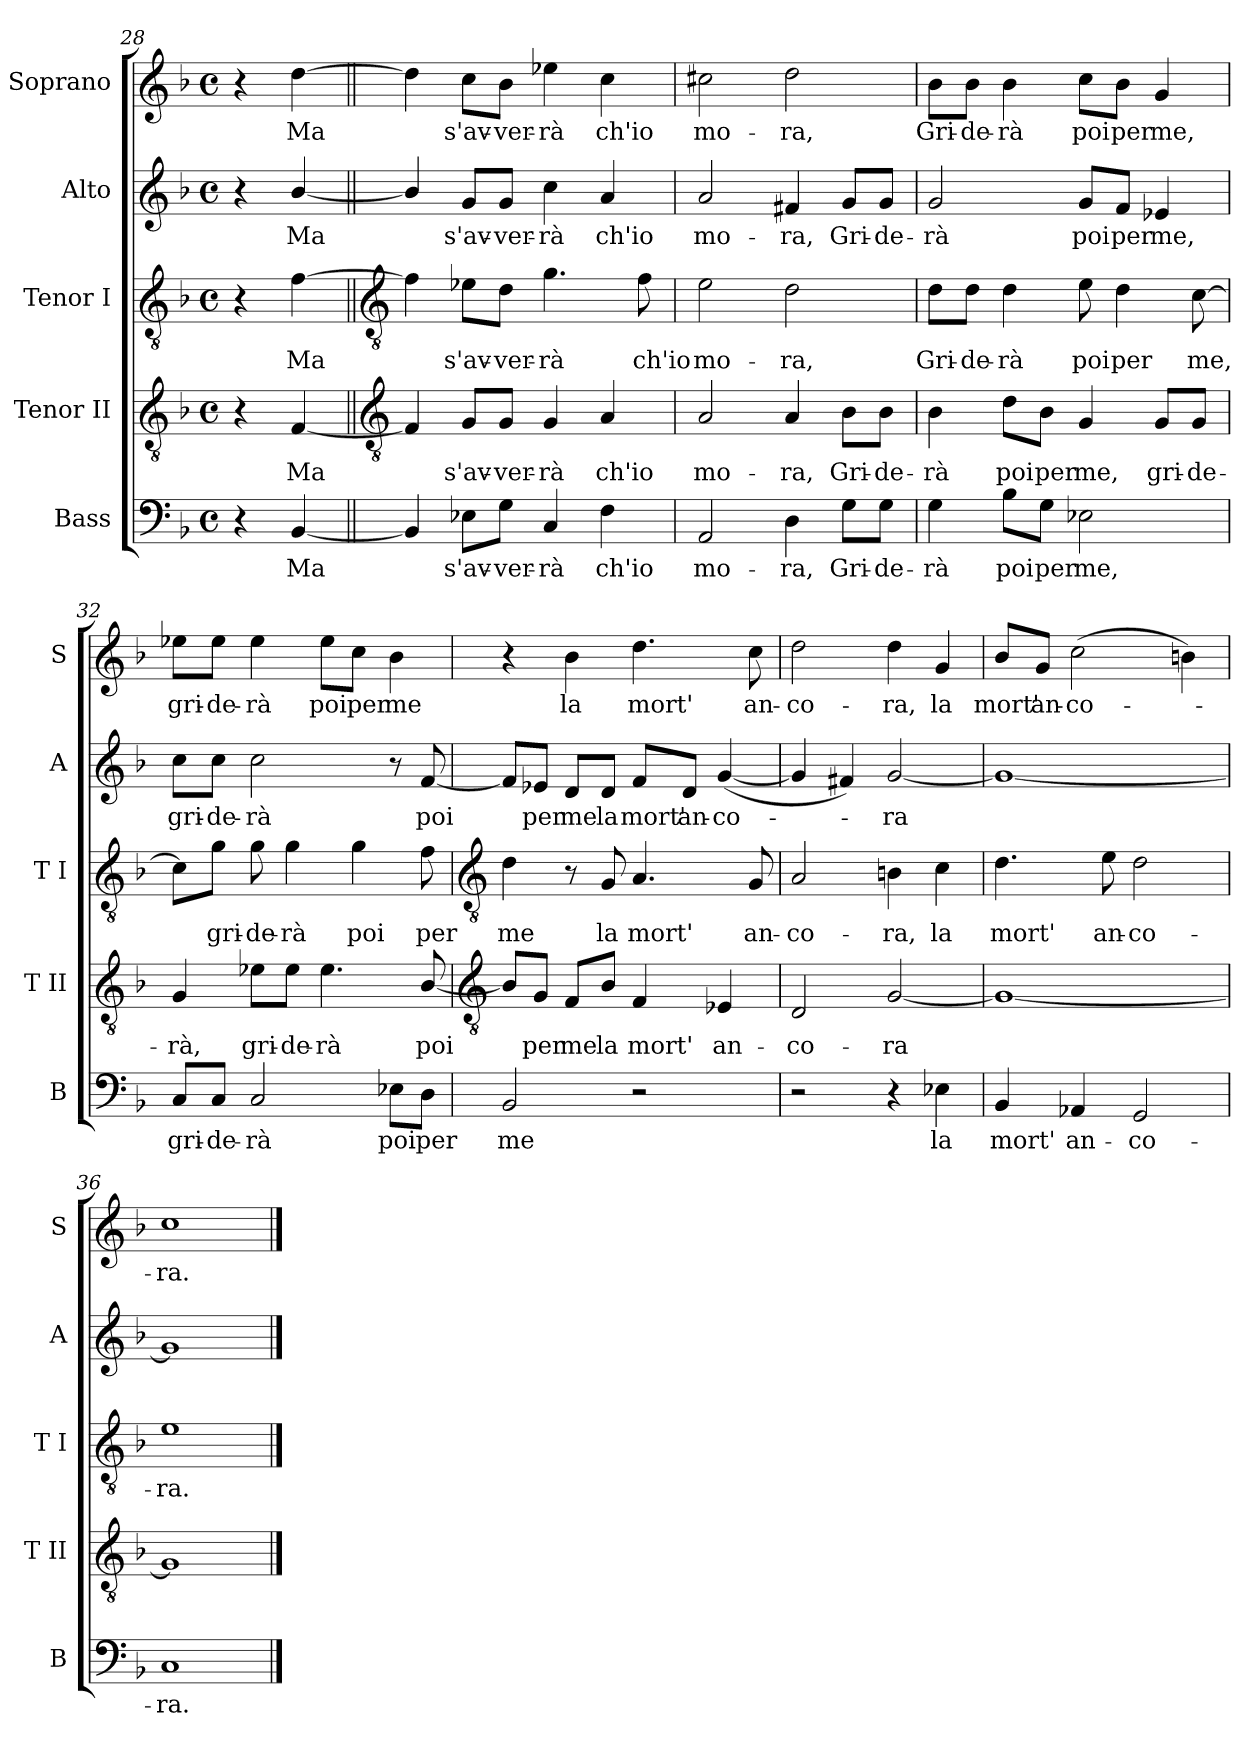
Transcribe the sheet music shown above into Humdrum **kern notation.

**kern	**text	**kern	**text	**kern	**text	**kern	**text	**kern	**text
*part5	*part5	*part4	*part4	*part3	*part3	*part2	*part2	*part1	*part1
*staff5	*staff5	*staff4	*staff4	*staff3	*staff3	*staff2	*staff2	*staff1	*staff1
*I"Bass	*	*I"Tenor II	*	*I"Tenor I	*	*I"Alto	*	*I"Soprano	*
*I'B	*	*I'T II	*	*I'T I	*	*I'A	*	*I'S	*
*clefF4	*	*clefGv2	*	*clefGv2	*	*clefG2	*	*clefG2	*
*k[b-]	*	*k[b-]	*	*k[b-]	*	*k[b-]	*	*k[b-]	*
*F:	*	*F:	*	*F:	*	*F:	*	*F:	*
*M4/4	*	*M4/4	*	*M4/4	*	*M4/4	*	*M4/4	*
*met(c)	*	*met(c)	*	*met(c)	*	*met(c)	*	*met(c)	*
=28	=28	=28	=28	=28	=28	=28	=28	=28	=28
4r	.	4r	.	4r	.	4r	.	4r	.
!	!LO:LY:b	!	!LO:LY:b	!	!LO:LY:b	!	!LO:LY:b	!	!LO:LY:b
[4BB-	Ma	[4F	Ma	[4f	Ma	[4b-/	Ma	[4dd	Ma
!!LO:LB:g=z
=29||	=29||	=29||	=29||	=29||	=29||	=29||	=29||	=29||	=29||
*	*	*clefGv2	*	*clefGv2	*	*	*	*	*
4BB-]	.	4F]	.	4f]	.	4b-/]	.	4dd]	.
!	!LO:LY:b	!	!LO:LY:b	!	!LO:LY:b	!	!LO:LY:b	!	!LO:LY:b
8E-X\L	s'av-	8G/L	s'av-	8e-X\L	s'av-	8g/L	s'av-	8cc\L	s'av-
!	!LO:LY:b	!	!LO:LY:b	!	!LO:LY:b	!	!LO:LY:b	!	!LO:LY:b
8G\J	-ver-	8G/J	-ver-	8d\J	-ver-	8g/J	-ver-	8b-\J	-ver-
!	!LO:LY:b	!	!LO:LY:b	!	!LO:LY:b	!	!LO:LY:b	!	!LO:LY:b
4C	-rà	4G	-rà	4.g	-rà	4cc	-rà	4ee-X	-rà
!	!LO:LY:b	!	!LO:LY:b	!	!	!	!LO:LY:b	!	!LO:LY:b
4F	ch'io	4A	ch'io	.	.	4a	ch'io	4cc	ch'io
!	!	!	!	!	!LO:LY:b	!	!	!	!
.	.	.	.	8f	ch'io	.	.	.	.
=30	=30	=30	=30	=30	=30	=30	=30	=30	=30
!	!LO:LY:b	!	!LO:LY:b	!	!LO:LY:b	!	!LO:LY:b	!	!LO:LY:b
2AA	mo-	2A	mo-	2e	mo-	2a	mo-	2cc#X	mo-
!	!LO:LY:b	!	!LO:LY:b	!	!LO:LY:b	!	!LO:LY:b	!	!LO:LY:b
4D	-ra,	4A	-ra,	2d	-ra,	4f#X	-ra,	2dd	-ra,
!	!LO:LY:b	!	!LO:LY:b	!	!	!	!LO:LY:b	!	!
8G\L	Gri-	8B-\L	Gri-	.	.	8g/L	Gri-	.	.
!	!LO:LY:b	!	!LO:LY:b	!	!	!	!LO:LY:b	!	!
8G\J	-de-	8B-\J	-de-	.	.	8g/J	-de-	.	.
=31	=31	=31	=31	=31	=31	=31	=31	=31	=31
!	!LO:LY:b	!	!LO:LY:b	!	!LO:LY:b	!	!LO:LY:b	!	!LO:LY:b
4G	-rà	4B-	-rà	8d\L	Gri-	2g	-rà	8b-\L	Gri-
!	!	!	!	!	!LO:LY:b	!	!	!	!LO:LY:b
.	.	.	.	8d\J	-de-	.	.	8b-\J	-de-
!	!LO:LY:b	!	!LO:LY:b	!	!LO:LY:b	!	!	!	!LO:LY:b
8B-\L	poi	8d\L	poi	4d	-rà	.	.	4b-	-rà
!	!LO:LY:b	!	!LO:LY:b	!	!	!	!	!	!
8G\J	per	8B-\J	per	.	.	.	.	.	.
!	!LO:LY:b	!	!LO:LY:b	!	!LO:LY:b	!	!LO:LY:b	!	!LO:LY:b
2E-X	me,	4G	me,	8e	poi	8g/L	poi	8cc\L	poi
!	!	!	!	!	!LO:LY:b	!	!LO:LY:b	!	!LO:LY:b
.	.	.	.	4d	per	8f/J	per	8b-\J	per
!	!	!	!LO:LY:b	!	!	!	!LO:LY:b	!	!LO:LY:b
.	.	8G/L	gri-	.	.	4e-X	me,	4g	me,
!	!	!	!LO:LY:b	!	!LO:LY:b	!	!	!	!
.	.	8G/J	-de-	[8c	me,	.	.	.	.
=32	=32	=32	=32	=32	=32	=32	=32	=32	=32
!	!LO:LY:b	!	!LO:LY:b	!	!	!	!LO:LY:b	!	!LO:LY:b
8C/L	gri-	4G	-rà,	8c\L]	.	8cc\L	gri-	8ee-X\L	gri-
!	!LO:LY:b	!	!	!	!LO:LY:b	!	!LO:LY:b	!	!LO:LY:b
8C/J	-de-	.	.	8g\J	gri-	8cc\J	-de-	8ee-\J	-de-
!	!LO:LY:b	!	!LO:LY:b	!	!LO:LY:b	!	!LO:LY:b	!	!LO:LY:b
2C	-rà	8e-X\L	gri-	8g	-de-	2cc	-rà	4ee-	-rà
!	!	!	!LO:LY:b	!	!LO:LY:b	!	!	!	!
.	.	8e-\J	-de-	4g	-rà	.	.	.	.
!	!	!	!LO:LY:b	!	!	!	!	!	!LO:LY:b
.	.	4.e-	-rà	.	.	.	.	8ee-\L	poi
!	!	!	!	!	!LO:LY:b	!	!	!	!LO:LY:b
.	.	.	.	4g	poi	.	.	8cc\J	per
!	!LO:LY:b	!	!	!	!	!	!	!	!LO:LY:b
8E-X\L	poi	.	.	.	.	8r	.	4b-	me
!	!LO:LY:b	!	!LO:LY:b	!	!LO:LY:b	!	!LO:LY:b	!	!
8D\J	per	[8B-/	poi	8f	per	[8f	poi	.	.
!!LO:LB:g=z
=33	=33	=33	=33	=33	=33	=33	=33	=33	=33
*	*	*clefGv2	*	*clefGv2	*	*	*	*	*
!	!LO:LY:b	!	!	!	!LO:LY:b	!	!	!	!
2BB-	me	8B-/L]	.	4d	me	8f/L]	.	4r	.
!	!	!	!LO:LY:b	!	!	!	!LO:LY:b	!	!
.	.	8G/J	per	.	.	8e-X/J	per	.	.
!	!	!	!LO:LY:b	!	!	!	!LO:LY:b	!	!LO:LY:b
.	.	8F/L	me	8r	.	8d/L	me	4b-	la
!	!	!	!LO:LY:b	!	!LO:LY:b	!	!LO:LY:b	!	!
.	.	8B-/J	la	8G	la	8d/J	la	.	.
!	!	!	!LO:LY:b	!	!LO:LY:b	!	!LO:LY:b	!	!LO:LY:b
2r	.	4F	mort'	4.A	mort'	8f/L	mort'	4.dd	mort'
!	!	!	!	!	!	!	!LO:LY:b	!	!
.	.	.	.	.	.	8d/J	an-	.	.
!	!	!	!LO:LY:b	!	!	!	!LO:LY:b	!	!
.	.	4E-X	an-	.	.	(<[4g	-co-	.	.
!	!	!	!	!	!LO:LY:b	!	!	!	!LO:LY:b
.	.	.	.	8G	an-	.	.	8cc	an-
=34	=34	=34	=34	=34	=34	=34	=34	=34	=34
!	!	!	!LO:LY:b	!	!LO:LY:b	!	!	!	!LO:LY:b
2r	.	2D	-co-	2A	-co-	4g]	.	2dd	-co-
.	.	.	.	.	.	4f#X)	.	.	.
!	!	!	!LO:LY:b	!	!LO:LY:b	!	!LO:LY:b	!	!LO:LY:b
4r	.	[2G	-ra	4Bn	-ra,	[2g	ra	4dd	-ra,
!	!LO:LY:b	!	!	!	!LO:LY:b	!	!	!	!LO:LY:b
4E-X	la	.	.	4c	la	.	.	4g	la
=35	=35	=35	=35	=35	=35	=35	=35	=35	=35
!	!LO:LY:b	!	!	!	!LO:LY:b	!	!	!	!LO:LY:b
4BB-	mort'	1G_	.	4.d	mort'	1g_	.	8b-/L	mort'
!	!	!	!	!	!	!	!	!	!LO:LY:b
.	.	.	.	.	.	.	.	8g/J	an-
!	!LO:LY:b	!	!	!	!	!	!	!	!LO:LY:b
4AA-X	an-	.	.	.	.	.	.	(>2cc	-co-
!	!	!	!	!	!LO:LY:b	!	!	!	!
.	.	.	.	8e	an-	.	.	.	.
!	!LO:LY:b	!	!	!	!LO:LY:b	!	!	!	!
2GG	-co-	.	.	2d	-co-	.	.	.	.
.	.	.	.	.	.	.	.	4bn)	.
=36	=36	=36	=36	=36	=36	=36	=36	=36	=36
!	!LO:LY:b	!	!	!	!LO:LY:b	!	!	!	!LO:LY:b
1C	-ra.	1G]	.	1e	-ra.	1g]	.	1cc	ra.
==	==	==	==	==	==	==	==	==	==
*-	*-	*-	*-	*-	*-	*-	*-	*-	*-
